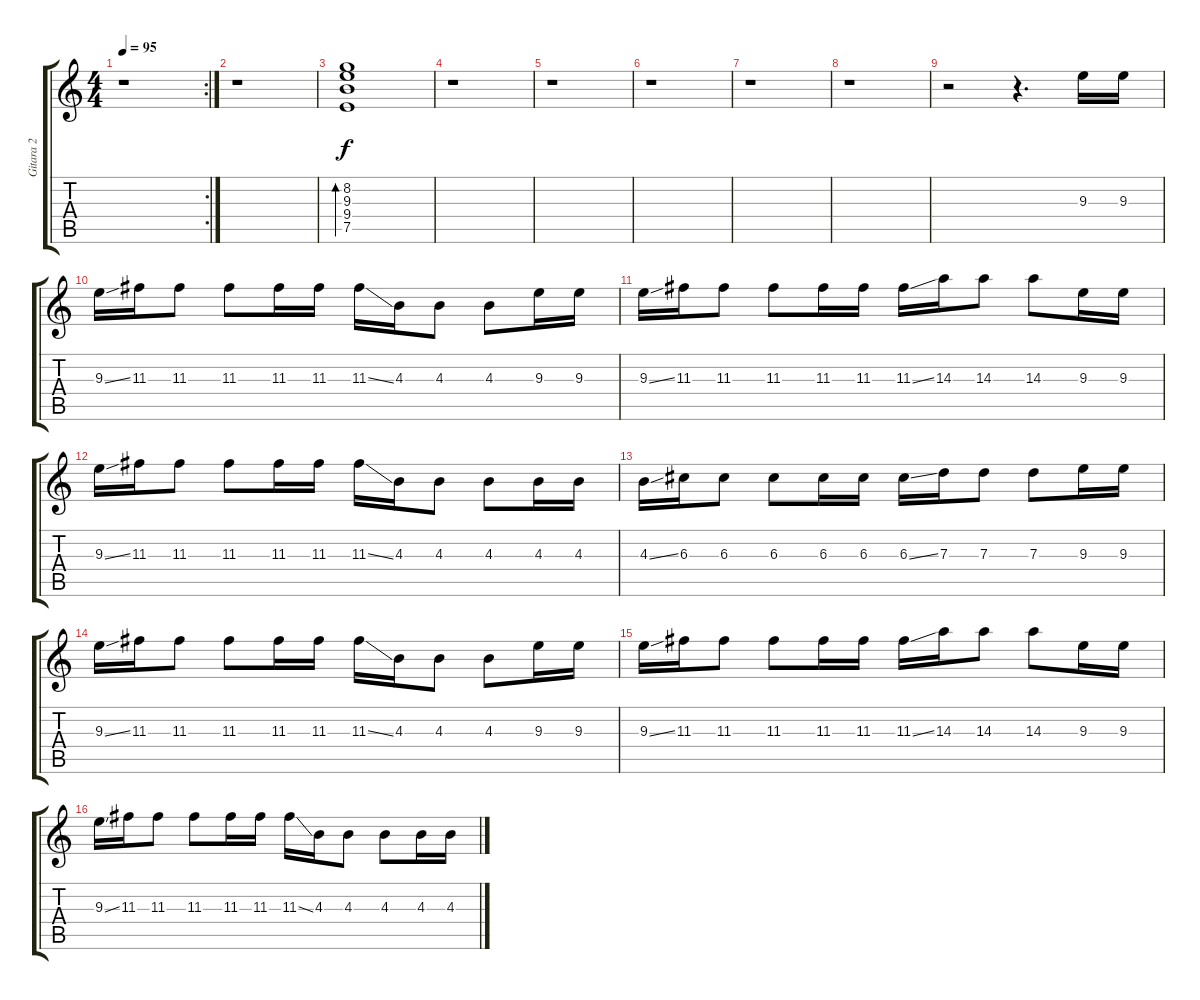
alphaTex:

\track ("Gitara 2" "Gitara 2") {instrument electricguitarjazz}
\staff {score tabs}
\tuning (E4 B3 G3 D3 A2 E2) {hide}
\rc 2
\ts (4 4)
\tempo 95
\clef g2
\ks c
r.1{dy f} |
r.1 |
(8.2 9.3 9.4 7.5).1{bd 240 volume 10} |
r.1 |
r.1 |
r.1 |
r.1 |
r.1 |
r.2 r.4{d} 9.3.16{volume 16 instrument distortionguitar} 9.3.16 |
9.3{ss}.16 11.3.16 11.3.8 11.3.8 11.3.16 11.3.16 11.3{ss}.16 4.3.16 4.3.8 4.3.8 9.3.16 9.3.16 |
9.3{ss}.16 11.3.16 11.3.8 11.3.8 11.3.16 11.3.16 11.3{ss}.16 14.3.16 14.3.8 14.3.8 9.3.16 9.3.16 |
9.3{ss}.16 11.3.16 11.3.8 11.3.8 11.3.16 11.3.16 11.3{ss}.16 4.3.16 4.3.8 4.3.8 4.3.16 4.3.16 |
4.3{ss}.16 6.3.16 6.3.8 6.3.8 6.3.16 6.3.16 6.3{ss}.16 7.3.16 7.3.8 7.3.8 9.3.16 9.3.16 |
9.3{ss}.16 11.3.16 11.3.8 11.3.8 11.3.16 11.3.16 11.3{ss}.16 4.3.16 4.3.8 4.3.8 9.3.16 9.3.16 |
9.3{ss}.16 11.3.16 11.3.8 11.3.8 11.3.16 11.3.16 11.3{ss}.16 14.3.16 14.3.8 14.3.8 9.3.16 9.3.16 |
9.3{ss}.16 11.3.16 11.3.8 11.3.8 11.3.16 11.3.16 11.3{ss}.16 4.3.16 4.3.8 4.3.8 4.3.16 4.3.16
